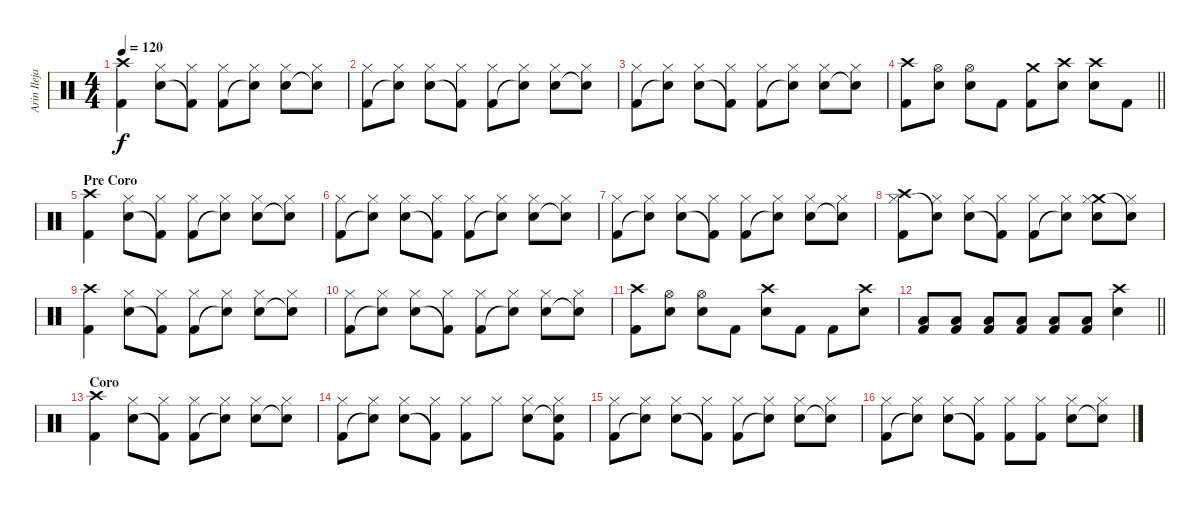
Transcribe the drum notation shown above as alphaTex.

\track ("Arin Ilejay" "Arin Ileja") {instrument percussion}
\staff {score}
\articulation defaults
\ts (4 4)
\tempo 120
\clef neutral
\ks c
("Crash high (hit)" "Kick (hit) 2").4{dy f} ("Hi-Hat (closed)" "Snare (hit) 2").8 ("Hi-Hat (closed)" "Kick (hit) 2"{t}).8 ("Hi-Hat (closed)" "Kick (hit) 2").8 ("Hi-Hat (closed)" "Snare (hit)"{t}).8 ("Hi-Hat (closed)" "Snare (hit) 2").8 ("Hi-Hat (closed)" "Snare (hit)"{t}).8 |
("Hi-Hat (closed)" "Kick (hit) 2").8 ("Hi-Hat (closed)" "Snare (hit)"{t}).8 ("Hi-Hat (closed)" "Snare (hit) 2").8 ("Hi-Hat (closed)" "Kick (hit) 2"{t}).8 ("Hi-Hat (closed)" "Kick (hit) 2").8 ("Hi-Hat (closed)" "Snare (hit)"{t}).8 ("Hi-Hat (closed)" "Snare (hit) 2").8 ("Hi-Hat (closed)" "Snare (hit)"{t}).8 |
("Hi-Hat (closed)" "Kick (hit) 2").8 ("Hi-Hat (closed)" "Snare (hit)"{t}).8 ("Hi-Hat (closed)" "Snare (hit) 2").8 ("Hi-Hat (closed)" "Kick (hit) 2"{t}).8 ("Hi-Hat (closed)" "Kick (hit) 2").8 ("Hi-Hat (closed)" "Snare (hit)"{t}).8 ("Hi-Hat (closed)" "Snare (hit) 2").8 ("Hi-Hat (closed)" "Snare (hit)"{t}).8 |
\barLineRight lightlight
("Crash high (hit)" "Kick (hit) 2").8 ("Hi-Hat (open)" "Electric Snare (hit)").8 ("Hi-Hat (open)" "Electric Snare (hit)").8 "Kick (hit) 2".8 ("Crash medium (hit)" "Kick (hit) 2").8 ("Crash high (hit)" "Electric Snare (hit)").8 ("Crash high (hit)" "Electric Snare (hit)").8 "Kick (hit) 2".8 |
\section ("" "Pre Coro")
("Crash high (hit)" "Kick (hit) 2").4 ("Hi-Hat (closed)" "Snare (hit) 2").8 ("Hi-Hat (closed)" "Kick (hit) 2"{t}).8 ("Hi-Hat (closed)" "Kick (hit) 2").8 ("Hi-Hat (closed)" "Snare (hit)"{t}).8 ("Hi-Hat (closed)" "Snare (hit) 2").8 ("Hi-Hat (closed)" "Snare (hit)"{t}).8 |
("Hi-Hat (closed)" "Kick (hit) 2").8 ("Hi-Hat (closed)" "Snare (hit)"{t}).8 ("Hi-Hat (closed)" "Snare (hit) 2").8 ("Hi-Hat (closed)" "Kick (hit) 2"{t}).8 ("Hi-Hat (closed)" "Kick (hit) 2").8 ("Hi-Hat (closed)" "Snare (hit)"{t}).8 ("Hi-Hat (closed)" "Snare (hit) 2").8 ("Hi-Hat (closed)" "Snare (hit)"{t}).8 |
("Hi-Hat (closed)" "Kick (hit) 2").8 ("Hi-Hat (closed)" "Snare (hit)"{t}).8 ("Hi-Hat (closed)" "Snare (hit) 2").8 ("Hi-Hat (closed)" "Kick (hit) 2"{t}).8 ("Hi-Hat (closed)" "Kick (hit) 2").8 ("Hi-Hat (closed)" "Snare (hit)"{t}).8 ("Hi-Hat (closed)" "Snare (hit) 2").8 ("Hi-Hat (closed)" "Snare (hit)"{t}).8 |
("Crash high (hit)" "Hi-Hat (closed)" "Kick (hit) 2").8 ("Hi-Hat (closed)" "Snare (hit)"{t}).8 ("Hi-Hat (closed)" "Snare (hit) 2").8 ("Hi-Hat (closed)" "Kick (hit) 2"{t}).8 ("Hi-Hat (closed)" "Kick (hit) 2").8 ("Hi-Hat (closed)" "Snare (hit)"{t}).8 ("Crash medium (hit)" "Hi-Hat (closed)" "Snare (hit) 2").8 ("Hi-Hat (closed)" "Snare (hit)"{t}).8 |
("Crash high (hit)" "Kick (hit) 2").4 ("Hi-Hat (closed)" "Snare (hit) 2").8 ("Hi-Hat (closed)" "Kick (hit) 2"{t}).8 ("Hi-Hat (closed)" "Kick (hit) 2").8 ("Hi-Hat (closed)" "Snare (hit)"{t}).8 ("Hi-Hat (closed)" "Snare (hit) 2").8 ("Hi-Hat (closed)" "Snare (hit)"{t}).8 |
("Hi-Hat (closed)" "Kick (hit) 2").8 ("Hi-Hat (closed)" "Snare (hit)"{t}).8 ("Hi-Hat (closed)" "Snare (hit) 2").8 ("Hi-Hat (closed)" "Kick (hit) 2"{t}).8 ("Hi-Hat (closed)" "Kick (hit) 2").8 ("Hi-Hat (closed)" "Snare (hit)"{t}).8 ("Hi-Hat (closed)" "Snare (hit) 2").8 ("Hi-Hat (closed)" "Snare (hit)"{t}).8 |
("Crash high (hit)" "Kick (hit) 2").8 ("Hi-Hat (open)" "Electric Snare (hit)").8 ("Hi-Hat (open)" "Electric Snare (hit)").8 "Kick (hit) 2".8 ("Crash high (hit)" "Electric Snare (hit)").8 "Kick (hit) 2".8 "Kick (hit) 2".8 ("Crash high (hit)" "Electric Snare (hit)").8 |
\barLineRight lightlight
("Low Floor Tom (hit)" "Kick (hit) 2").8 ("Low Floor Tom (hit)" "Kick (hit) 2").8 ("Low Floor Tom (hit)" "Kick (hit) 2").8 ("Low Floor Tom (hit)" "Kick (hit) 2").8 ("Low Floor Tom (hit)" "Kick (hit) 2").8 ("Low Floor Tom (hit)" "Kick (hit) 2").8 ("Crash high (hit)" "Snare (hit) 2").4 |
\section ("" "Coro")
("Crash high (hit)" "Kick (hit) 2").4 ("Hi-Hat (closed)" "Snare (hit) 2").8 ("Hi-Hat (closed)" "Kick (hit) 2"{t}).8 ("Hi-Hat (closed)" "Kick (hit) 2").8 ("Hi-Hat (closed)" "Snare (hit)"{t}).8 ("Hi-Hat (closed)" "Snare (hit) 2").8 ("Hi-Hat (closed)" "Snare (hit)"{t}).8 |
("Hi-Hat (closed)" "Kick (hit) 2").8 ("Hi-Hat (closed)" "Snare (hit)"{t}).8 ("Hi-Hat (closed)" "Snare (hit) 2").8 ("Hi-Hat (closed)" "Kick (hit) 2"{t}).8 ("Hi-Hat (closed)" "Kick (hit) 2").8 "Hi-Hat (closed)".8 ("Hi-Hat (closed)" "Snare (hit) 2").8 ("Hi-Hat (closed)" "Snare (hit)"{t} "Kick (hit) 2").8 |
("Hi-Hat (closed)" "Kick (hit) 2").8 ("Hi-Hat (closed)" "Snare (hit)"{t}).8 ("Hi-Hat (closed)" "Snare (hit) 2").8 ("Hi-Hat (closed)" "Kick (hit) 2"{t}).8 ("Hi-Hat (closed)" "Kick (hit) 2").8 ("Hi-Hat (closed)" "Snare (hit)"{t}).8 ("Hi-Hat (closed)" "Snare (hit) 2").8 ("Hi-Hat (closed)" "Snare (hit)"{t}).8 |
("Hi-Hat (closed)" "Kick (hit) 2").8 ("Hi-Hat (closed)" "Snare (hit)"{t}).8 ("Hi-Hat (closed)" "Snare (hit) 2").8 ("Hi-Hat (closed)" "Kick (hit) 2"{t}).8 ("Hi-Hat (closed)" "Kick (hit) 2").8 ("Hi-Hat (closed)" "Kick (hit) 2").8 ("Hi-Hat (closed)" "Snare (hit) 2").8 ("Hi-Hat (closed)" "Snare (hit)"{t}).8
